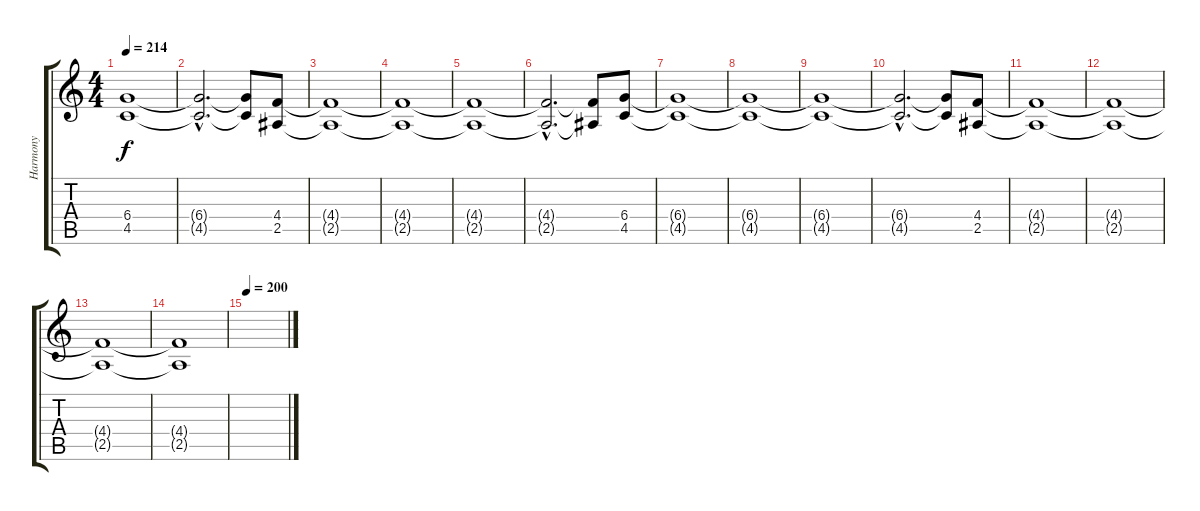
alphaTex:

\track ("Harmony" "Harmony") {instrument distortionguitar}
\staff {score tabs}
\tuning (Eb4 Bb3 Gb3 Db3 Ab2 Eb2) {hide}
\ts (4 4)
\tempo 214
\clef g2
\ks c
(6.4{t} 4.5{t}).1{dy f} |
(6.4{hac t} 4.5{hac t}).2{d} (6.4{t} 4.5{t}).8 (4.4 2.5).8 |
(4.4{t} 2.5{t}).1 |
(4.4{t} 2.5{t}).1 |
(4.4{t} 2.5{t}).1 |
(4.4{hac t} 2.5{hac t}).2{d} (4.4{t} 2.5{t}).8 (6.4 4.5).8 |
(6.4{t} 4.5{t}).1 |
(6.4{t} 4.5{t}).1 |
(6.4{t} 4.5{t}).1 |
(6.4{hac t} 4.5{hac t}).2{d} (6.4{t} 4.5{t}).8 (4.4 2.5).8 |
(4.4{t} 2.5{t}).1 |
(4.4{t} 2.5{t}).1 |
(4.4{t} 2.5{t}).1 |
(4.4{t} 2.5{t}).1 |
\tempo 200
